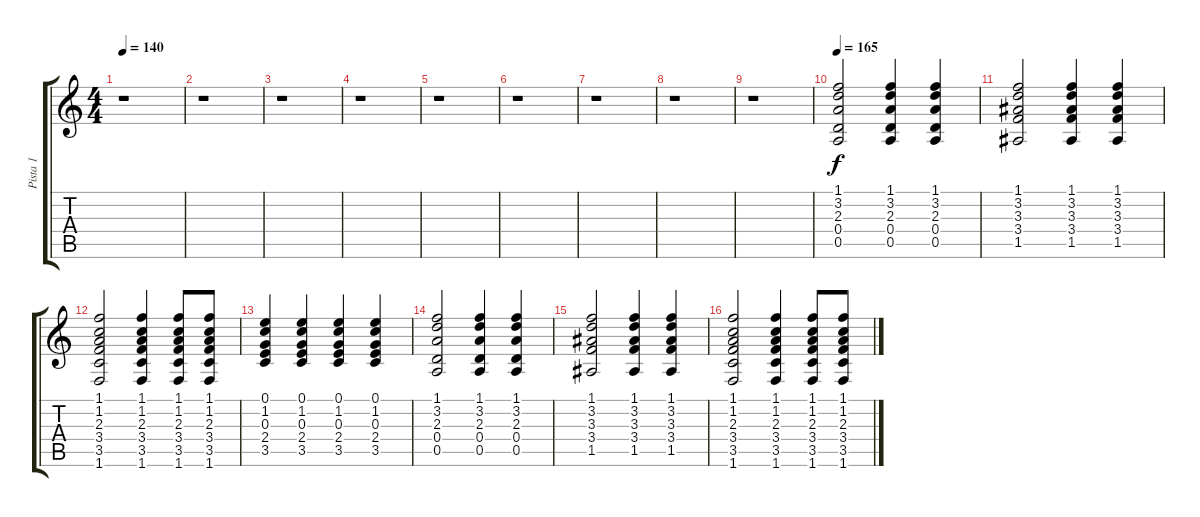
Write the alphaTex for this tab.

\track ("Pista 1" "Pista 1") {instrument acousticguitarsteel}
\staff {score tabs}
\tuning (E4 B3 G3 D3 A2 E2) {hide}
\ts (4 4)
\tempo 140
\clef g2
\ks c
r.1{dy f instrument acousticguitarsteel} |
r.1 |
r.1 |
r.1 |
r.1 |
r.1 |
r.1 |
r.1 |
r.1 |
\tempo 165
(1.1 3.2 2.3 0.4 0.5).2 (1.1 3.2 2.3 0.4 0.5).4 (1.1 3.2 2.3 0.4 0.5).4 |
(1.1 3.2 3.3 3.4 1.5).2 (1.1 3.2 3.3 3.4 1.5).4 (1.1 3.2 3.3 3.4 1.5).4 |
(1.1 1.2 2.3 3.4 3.5 1.6).2 (1.1 1.2 2.3 3.4 3.5 1.6).4 (1.1 1.2 2.3 3.4 3.5 1.6).8 (1.1 1.2 2.3 3.4 3.5 1.6).8 |
(0.1 1.2 0.3 2.4 3.5).4 (0.1 1.2 0.3 2.4 3.5).4 (0.1 1.2 0.3 2.4 3.5).4 (0.1 1.2 0.3 2.4 3.5).4 |
(1.1 3.2 2.3 0.4 0.5).2 (1.1 3.2 2.3 0.4 0.5).4 (1.1 3.2 2.3 0.4 0.5).4 |
(1.1 3.2 3.3 3.4 1.5).2 (1.1 3.2 3.3 3.4 1.5).4 (1.1 3.2 3.3 3.4 1.5).4 |
(1.1 1.2 2.3 3.4 3.5 1.6).2 (1.1 1.2 2.3 3.4 3.5 1.6).4 (1.1 1.2 2.3 3.4 3.5 1.6).8 (1.1 1.2 2.3 3.4 3.5 1.6).8
